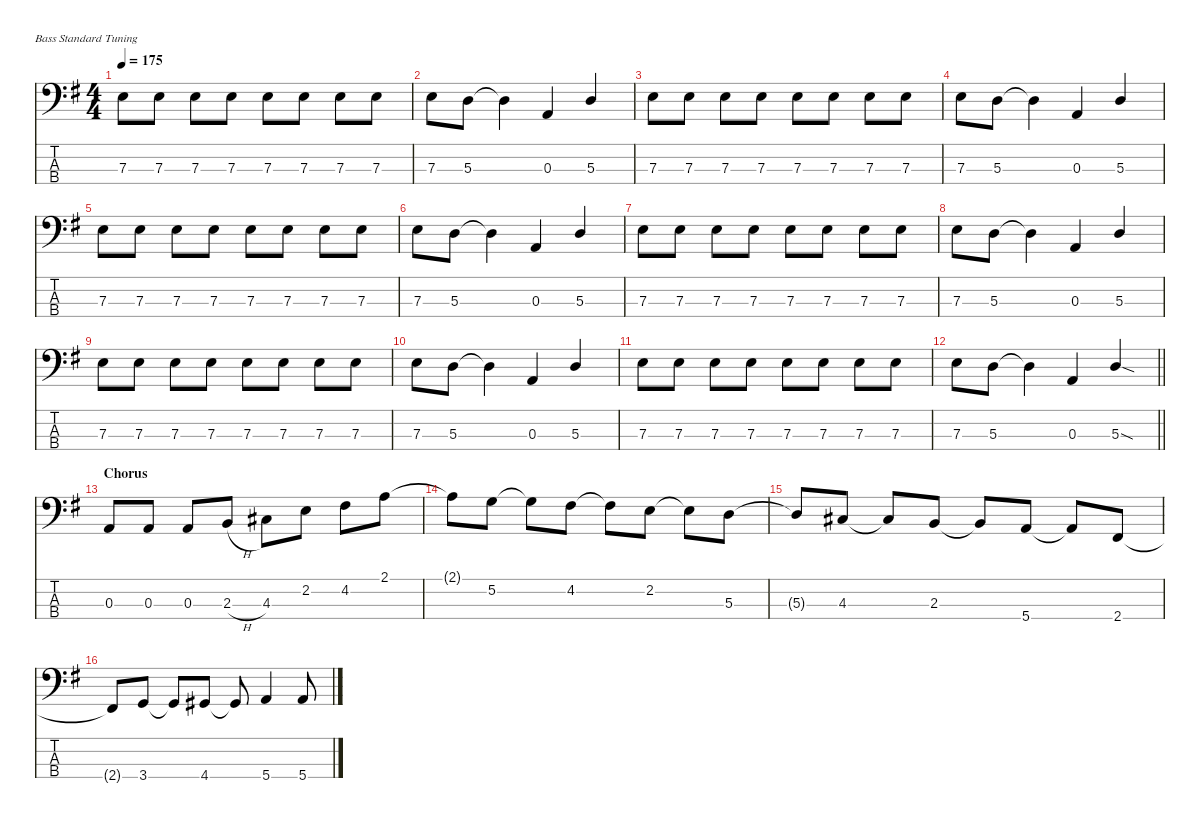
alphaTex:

\hideDynamics
\bracketExtendMode nobrackets
\singleTrackTrackNamePolicy hidden
\multiTrackTrackNamePolicy hidden
\firstSystemTrackNameMode fullname
\firstSystemTrackNameOrientation horizontal
\otherSystemsTrackNameOrientation horizontal
\track ("Bass" "E-Bass") {instrument electricbassfinger}
\staff {score tabs}
\tuning (G2 D2 A1 E1)
\ts (4 4)
\tempo 175
\clef f4
\ks g
7.3{acc forcenatural}.8{dy f beam Down} 7.3{acc forcenatural}.8{beam Down} 7.3{acc forcenatural}.8{beam Down} 7.3{acc forcenatural}.8{beam Down} 7.3{acc forcenatural}.8{beam Down} 7.3{acc forcenatural}.8{beam Down} 7.3{acc forcenatural}.8{beam Down} 7.3{acc forcenatural}.8{beam Down} |
7.3{acc forcenatural}.8{beam Down} 5.3{acc forcenatural}.8{beam Down} 5.3{t acc forcenatural}.4{beam Down} 0.3{acc forcenatural}.4{beam Up} 5.3{acc forcenatural}.4{beam Up} |
7.3{acc forcenatural}.8{beam Down} 7.3{acc forcenatural}.8{beam Down} 7.3{acc forcenatural}.8{beam Down} 7.3{acc forcenatural}.8{beam Down} 7.3{acc forcenatural}.8{beam Down} 7.3{acc forcenatural}.8{beam Down} 7.3{acc forcenatural}.8{beam Down} 7.3{acc forcenatural}.8{beam Down} |
7.3{acc forcenatural}.8{beam Down} 5.3{acc forcenatural}.8{beam Down} 5.3{t acc forcenatural}.4{beam Down} 0.3{acc forcenatural}.4{beam Up} 5.3{acc forcenatural}.4{beam Up} |
7.3{acc forcenatural}.8{beam Down} 7.3{acc forcenatural}.8{beam Down} 7.3{acc forcenatural}.8{beam Down} 7.3{acc forcenatural}.8{beam Down} 7.3{acc forcenatural}.8{beam Down} 7.3{acc forcenatural}.8{beam Down} 7.3{acc forcenatural}.8{beam Down} 7.3{acc forcenatural}.8{beam Down} |
7.3{acc forcenatural}.8{beam Down} 5.3{acc forcenatural}.8{beam Down} 5.3{t acc forcenatural}.4{beam Down} 0.3{acc forcenatural}.4{beam Up} 5.3{acc forcenatural}.4{beam Up} |
7.3{acc forcenatural}.8{beam Down} 7.3{acc forcenatural}.8{beam Down} 7.3{acc forcenatural}.8{beam Down} 7.3{acc forcenatural}.8{beam Down} 7.3{acc forcenatural}.8{beam Down} 7.3{acc forcenatural}.8{beam Down} 7.3{acc forcenatural}.8{beam Down} 7.3{acc forcenatural}.8{beam Down} |
7.3{acc forcenatural}.8{beam Down} 5.3{acc forcenatural}.8{beam Down} 5.3{t acc forcenatural}.4{beam Down} 0.3{acc forcenatural}.4{beam Up} 5.3{acc forcenatural}.4{beam Up} |
7.3{acc forcenatural}.8{beam Down} 7.3{acc forcenatural}.8{beam Down} 7.3{acc forcenatural}.8{beam Down} 7.3{acc forcenatural}.8{beam Down} 7.3{acc forcenatural}.8{beam Down} 7.3{acc forcenatural}.8{beam Down} 7.3{acc forcenatural}.8{beam Down} 7.3{acc forcenatural}.8{beam Down} |
7.3{acc forcenatural}.8{beam Down} 5.3{acc forcenatural}.8{beam Down} 5.3{t acc forcenatural}.4{beam Down} 0.3{acc forcenatural}.4{beam Up} 5.3{acc forcenatural}.4{beam Up} |
7.3{acc forcenatural}.8{beam Down} 7.3{acc forcenatural}.8{beam Down} 7.3{acc forcenatural}.8{beam Down} 7.3{acc forcenatural}.8{beam Down} 7.3{acc forcenatural}.8{beam Down} 7.3{acc forcenatural}.8{beam Down} 7.3{acc forcenatural}.8{beam Down} 7.3{acc forcenatural}.8{beam Down} |
\barLineRight lightlight
7.3{acc forcenatural}.8{beam Down} 5.3{acc forcenatural}.8{beam Down} 5.3{t acc forcenatural}.4{beam Down} 0.3{acc forcenatural}.4{beam Up} 5.3{sod acc forcenatural}.4{beam Up} |
\section ("" "Chorus ")
0.3{acc forcenatural}.8{beam Up} 0.3{acc forcenatural}.8{beam Up} 0.3{acc forcenatural}.8{beam Up} 2.3{h acc forcenatural}.8{beam Up} 4.3{acc #}.8{beam Down} 2.2{acc forcenatural}.8{beam Down} 4.2{acc #}.8{beam Down} 2.1{acc forcenatural}.8{beam Down} |
2.1{t acc forcenatural}.8{beam Down} 5.2{acc forcenatural}.8{beam Down} 5.2{t acc forcenatural}.8{beam Down} 4.2{acc #}.8{beam Down} 4.2{t acc #}.8{beam Down} 2.2{acc forcenatural}.8{beam Down} 2.2{t acc forcenatural}.8{beam Down} 5.3{acc forcenatural}.8{beam Down} |
5.3{t acc forcenatural}.8{beam Up} 4.3{acc #}.8{beam Up} 4.3{t acc #}.8{beam Up} 2.3{acc forcenatural}.8{beam Up} 2.3{t acc forcenatural}.8{beam Up} 5.4{acc forcenatural}.8{beam Up} 5.4{t acc forcenatural}.8{beam Up} 2.4{acc #}.8{beam Up} |
2.4{t acc #}.8{beam Up} 3.4{acc forcenatural}.8{beam Up} 3.4{t acc forcenatural}.8{beam Up} 4.4{acc #}.8{beam Up} 4.4{t acc #}.8{beam Up} 5.4{acc forcenatural}.4{beam Up} 5.4{acc forcenatural}.8{beam Up}
